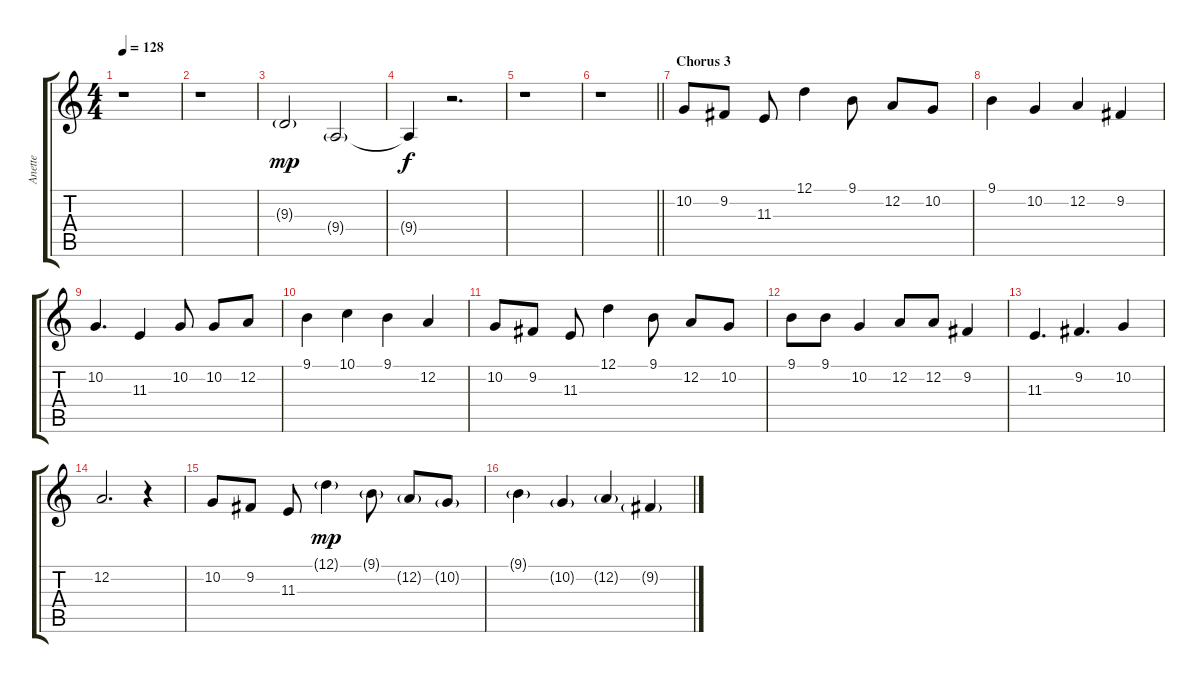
\track ("Anette" "Anette") {instrument flute}
\staff {score tabs}
\tuning (D4 A3 F3 C3 G2 D2) {hide}
\ts (4 4)
\tempo 128
\clef g2
\ks c
r.1{dy mp} |
r.1 |
9.3{g}.2 9.4{g}.2 |
9.4{t}.4{dy f} r.2{d} |
r.1 |
\barLineRight lightlight
r.1 |
\section ("" "Chorus 3")
10.2.8 9.2.8 11.3.8 12.1.4 9.1.8 12.2.8 10.2.8 |
9.1.4 10.2.4 12.2.4 9.2.4 |
10.2.4{d} 11.3.4 10.2.8 10.2.8 12.2.8 |
9.1.4 10.1.4 9.1.4 12.2.4 |
10.2.8 9.2.8 11.3.8 12.1.4 9.1.8 12.2.8 10.2.8 |
9.1.8 9.1.8 10.2.4 12.2.8 12.2.8 9.2.4 |
11.3.4{d} 9.2.4{d} 10.2.4 |
12.2.2{d} r.4 |
10.2.8 9.2.8 11.3.8 12.1{g}.4{dy mp} 9.1{g}.8 12.2{g}.8 10.2{g}.8 |
9.1{g}.4 10.2{g}.4 12.2{g}.4 9.2{g}.4
